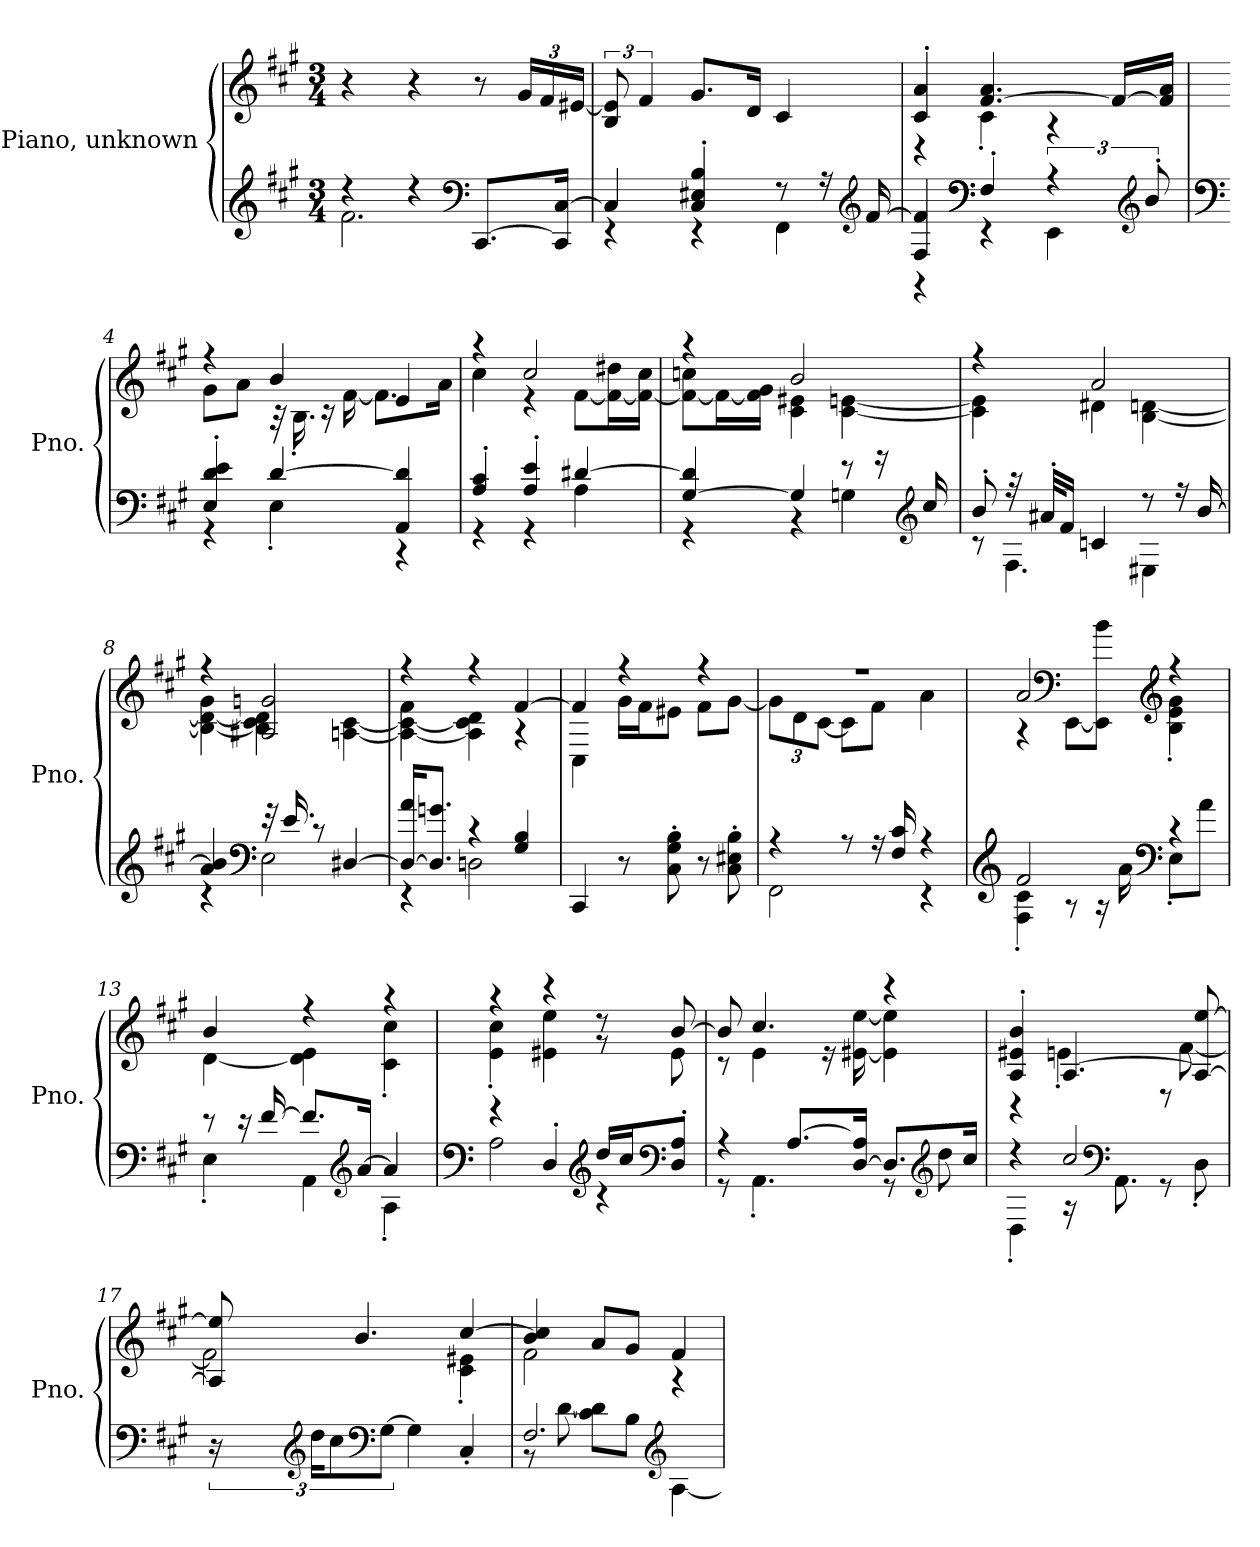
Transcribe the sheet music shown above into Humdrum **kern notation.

**kern	**kern
*part1	*part1
*staff2	*staff1
*I"Piano, unknown	*
*I'Pno.	*
*clefG2	*clefG2
*k[f#c#g#]	*k[f#c#g#]
*M3/4	*M3/4
*MM147	*MM147
=1	=1
*^	*
4r	2.f#\	4r
4r	.	4r
*clefF4	*	*
[8.CC#/L	.	8r
*	*	*Xbrackettup
.	.	24g#/LL
.	.	24f#/
16CC#/] [16C#/Jk	.	.
.	.	[24e#X/JJ
=2	=2	=2
*	*	*brackettup
4C#/]	4r	12B/ 12e#/]
.	.	6f#/
4C#/' 4E#X/' 4B/'	4r	8.g#/L
.	.	16d/Jk
8r	4FF#\	4c#/
16r	.	.
*clefG2	*	*
[16f#/	.	.
=3	=3	=3
*	*	*^
4F#/ 4f#/]	4r	4c#/' 4a/'	4r
*clefF4	*	*	*
4F#'/	4r	[4.f#/ 4.a/	4c#'\
6r	4EE\	.	4r
.	.	16f#/LL_	.
*clefG2	*	*	*
12b'/	.	.	.
.	.	16f#/] 16a/JJ	.
=4	=4	=4	=4
*clefF4	*	*	*
4E/' 4d/' 4e/'	4r	4r	8g#\L
.	.	.	8a\J
[4d/	4E'\	4b/	32r
.	.	.	16.B'\
.	.	.	16r
.	.	.	[16f#\
4AA/ 4d/]	4r	4e/	8.f#\L]
.	.	.	16a\Jk
!!LO:LB:g=z	!!
=5	=5	=5	=5
4A/' 4c#/'	4r	4r	4cc#\
4A/' 4e/'	4r	2cc#/	4r
[4d#X/	4A\	.	[8f#\L
.	.	.	16f#\_ 16dd#X\L
.	.	.	16f#\_ 16cc#\JJ
=6	=6	=6	=6
[4G#/ 4d#/]	4r	4r	8f#\_ 8ccn\L
.	.	.	16f#\L_
.	.	.	16f#\] 16g#\JJ
4G#/]	4r	2b/	4c#\ 4e#X\
8r	4Gn\	.	[4c#\ [4en\
16r	.	.	.
*clefG2	*	*	*
16cc#/	.	.	.
=7	=7	=7	=7
8b'/	8r	4r	4c#\] 4e\]
32r	4.F#\	.	.
32a#X'/KLL	.	.	.
16f#/JJ	.	.	.
4cn/	.	2a/	4d#X\
8r	4E#X\	.	[4B\ [4dn\
16r	.	.	.
[16b/	.	.	.
=8	=8	=8	=8
4a/ 4b/]	4r	4r	4B\_ 4d\_ 4g#\
*clefF4	*	*	*
32r	2E\	2A#X/ 2gn/	4B\] 4c#\ 4d\]
16.e/	.	.	.
8r	.	.	.
[4D#X/	.	.	[4An\ [4c#\
!!LO:LB:g=z	!!
=9	=9	=9	=9
16D#/_ 16a/KL	4r	4r	4A\_ 4c#\_ 4f#\
8.D#/] 8.gn/J	.	.	.
4r	2Dn\	4r	4A\] 4c#\] 4d\
4G#/ 4B/	.	[4f#/	4r
*v	*v	*	*
=10	=10	=10
4CC#/	4f#/]	4C#\
8r	4r	16g#\LL
.	.	16f#\J
8C#\' 8G#\' 8B\'	.	8e#X\J
8r	4r	8f#\L
8C#\' 8E#X\' 8B\'	.	[8g#\J
=11	=11	=11
*^	*	*
*	*	*	*Xbrackettup
4r	2FF#\	2.r	12g#\L]
.	.	.	12d\
.	.	.	[12c#\J
8r	.	.	8c#\L]
16r	.	.	8f#\J
16F#/ 16c#/	.	.	.
4r	4r	.	4a\
=12	=12	=12	=12
*clefG2	*	*	*
2f#/	4F#\' 4c#\'	2a/	4r
*	*	*clefF4	*
.	8r	.	[8EE\L
.	16r	.	8EE\] 8b\J
.	16a\	.	.
*clefF4	*	*clefG2	*
4r	8E'\L	4r	4B\' 4e\' 4g#\'
.	8a\J	.	.
!!LO:LB:g=z	!!
=13	=13	=13	=13
8r	4E'\	4b/	[4d\
16r	.	.	.
[16f#/	.	.	.
8.f#/L]	4AA\	4r	4d\] 4e\
*clefG2	*	*	*
[16a/Jk	.	.	.
4a/]	4A'\	4r	4c#\' 4cc#\'
=14	=14	=14	=14
*clefF4	*	*	*
4r	2A\	4r	4e\' 4cc#\'
4D'/	.	4r	4e#X\ 4ee\
*clefG2	*	*	*
16dd/LL	4r	8r	8r
16cc#/J	.	.	.
*clefF4	*	*	*
8D/' 8A/'J	.	[8b/	8e#\
=15	=15	=15	=15
4r	8r	8b/]	8r
.	4.AA'\	4.cc#/	4e\
[8.A/L	.	.	.
.	.	.	16r
[16D/ 16A/]Jk	.	.	[16e#X\ [16ee\
8.D/L]	8r	4r	4e#\] 4ee\]
*clefG2	*	*	*
.	8dd\	.	.
16cc#/Jk	.	.	.
!!LO:LB:g=z	!!
=16	=16	=16	=16
4r	4D'\	4A/' 4e#X/' 4b/'	4r
2cc#/	16r	[4.A/	4en'\
*clefF4	*	*	*
.	8.AA\	.	.
.	8r	.	8r
.	8D'\	8A/_ [8ee/	[8f#\
*v	*v	*	*
=17	=17	=17
24r	8A/] 8ee/]	2f#\]
*clefG2	*	*
24dd\KL	.	.
12cc#\	.	.
.	4.b/	.
*clefF4	*	*
[12G#\J	.	.
4G#\]	.	.
4C#'/	[4cc#/	4c#\' 4e#X\'
=18	=18	=18
*^	*	*
2.F#/	8r	4b/ 4cc#/]	2f#\
.	[8d\	.	.
.	8c#\ 8d\]L	8a/L	.
.	8B\J	8g#/J	.
*clefG2	*	*	*
.	[4A\	4f#/	4r
*v	*v	*	*
*	*v	*v
=	=
*-	*-
